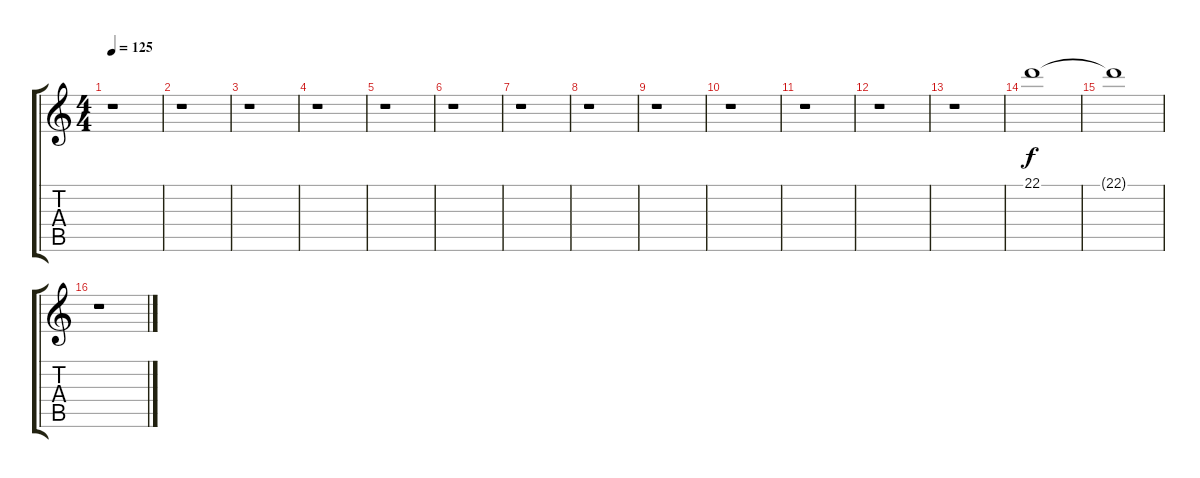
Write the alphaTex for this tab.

\track "" {instrument lead1square}
\staff {score tabs}
\tuning (E4 B3 G3 D3 A2 E2) {hide}
\ts (4 4)
\tempo 125
\clef g2
\ks c
r.1{dy f} |
r.1 |
r.1 |
r.1 |
r.1 |
r.1 |
r.1 |
r.1 |
r.1 |
r.1 |
r.1 |
r.1 |
r.1 |
22.1.1 |
22.1{t}.1 |
r.1
